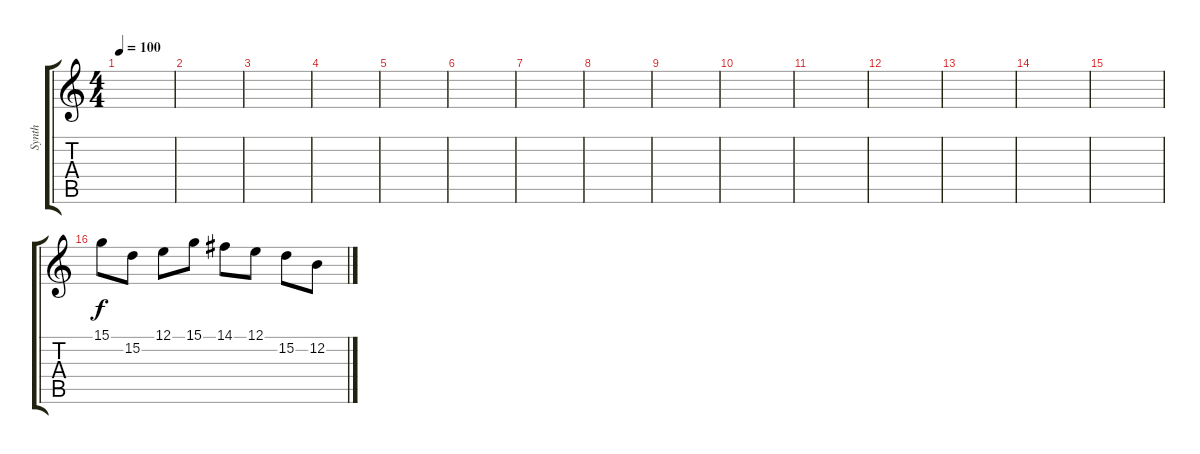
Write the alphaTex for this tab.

\track ("Synth" "Synth") {instrument drawbarorgan}
\staff {score tabs}
\tuning (E4 B3 G3 D3 A2 E2) {hide}
\ts (4 4)
\tempo 100
\clef g2
\ks c
|
|
|
|
|
|
|
|
|
|
|
|
|
|
|
15.1.8 15.2.8 12.1.8 15.1.8 14.1.8 12.1.8 15.2.8 12.2.8
